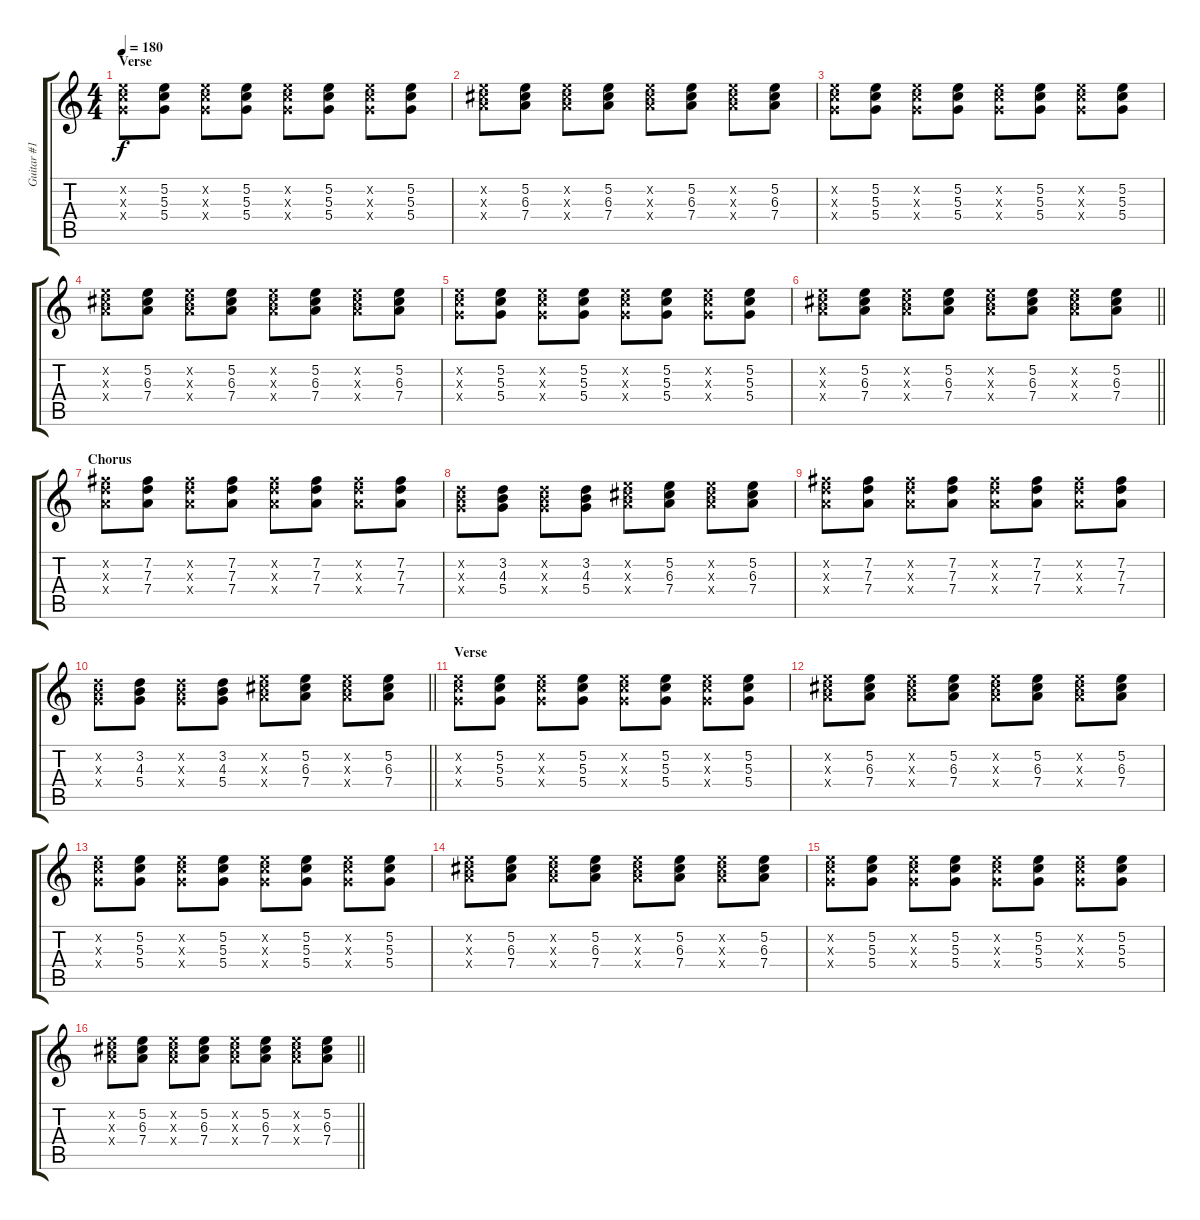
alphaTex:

\track ("Guitar #1" "Guitar #1") {instrument electricguitarclean}
\staff {score tabs}
\tuning (E4 B3 G3 D3 A2 E2) {hide}
\ts (4 4)
\section ("" "Verse")
\tempo 180
\clef g2
\ks c
(5.2{x} 5.3{x} 5.4{x}).8{dy f instrument electricguitarclean} (5.2 5.3 5.4).8 (5.2{x} 5.3{x} 5.4{x}).8 (5.2 5.3 5.4).8 (5.2{x} 5.3{x} 5.4{x}).8 (5.2 5.3 5.4).8 (5.2{x} 5.3{x} 5.4{x}).8 (5.2 5.3 5.4).8 |
(5.2{x} 6.3{x} 7.4{x}).8 (5.2 6.3 7.4).8 (5.2{x} 6.3{x} 7.4{x}).8 (5.2 6.3 7.4).8 (5.2{x} 6.3{x} 7.4{x}).8 (5.2 6.3 7.4).8 (5.2{x} 6.3{x} 7.4{x}).8 (5.2 6.3 7.4).8 |
(5.2{x} 5.3{x} 5.4{x}).8 (5.2 5.3 5.4).8 (5.2{x} 5.3{x} 5.4{x}).8 (5.2 5.3 5.4).8 (5.2{x} 5.3{x} 5.4{x}).8 (5.2 5.3 5.4).8 (5.2{x} 5.3{x} 5.4{x}).8 (5.2 5.3 5.4).8 |
(5.2{x} 6.3{x} 7.4{x}).8 (5.2 6.3 7.4).8 (5.2{x} 6.3{x} 7.4{x}).8 (5.2 6.3 7.4).8 (5.2{x} 6.3{x} 7.4{x}).8 (5.2 6.3 7.4).8 (5.2{x} 6.3{x} 7.4{x}).8 (5.2 6.3 7.4).8 |
(5.2{x} 5.3{x} 5.4{x}).8 (5.2 5.3 5.4).8 (5.2{x} 5.3{x} 5.4{x}).8 (5.2 5.3 5.4).8 (5.2{x} 5.3{x} 5.4{x}).8 (5.2 5.3 5.4).8 (5.2{x} 5.3{x} 5.4{x}).8 (5.2 5.3 5.4).8 |
\barLineRight lightlight
(5.2{x} 6.3{x} 7.4{x}).8 (5.2 6.3 7.4).8 (5.2{x} 6.3{x} 7.4{x}).8 (5.2 6.3 7.4).8 (5.2{x} 6.3{x} 7.4{x}).8 (5.2 6.3 7.4).8 (5.2{x} 6.3{x} 7.4{x}).8 (5.2 6.3 7.4).8 |
\section ("" "Chorus")
(7.2{x} 7.3{x} 7.4{x}).8 (7.2 7.3 7.4).8 (7.2{x} 7.3{x} 7.4{x}).8 (7.2 7.3 7.4).8 (7.2{x} 7.3{x} 7.4{x}).8 (7.2 7.3 7.4).8 (7.2{x} 7.3{x} 7.4{x}).8 (7.2 7.3 7.4).8 |
(3.2{x} 4.3{x} 5.4{x}).8 (3.2 4.3 5.4).8 (3.2{x} 4.3{x} 5.4{x}).8 (3.2 4.3 5.4).8 (5.2{x} 6.3{x} 7.4{x}).8 (5.2 6.3 7.4).8 (5.2{x} 6.3{x} 7.4{x}).8 (5.2 6.3 7.4).8 |
(7.2{x} 7.3{x} 7.4{x}).8 (7.2 7.3 7.4).8 (7.2{x} 7.3{x} 7.4{x}).8 (7.2 7.3 7.4).8 (7.2{x} 7.3{x} 7.4{x}).8 (7.2 7.3 7.4).8 (7.2{x} 7.3{x} 7.4{x}).8 (7.2 7.3 7.4).8 |
\barLineRight lightlight
(3.2{x} 4.3{x} 5.4{x}).8 (3.2 4.3 5.4).8 (3.2{x} 4.3{x} 5.4{x}).8 (3.2 4.3 5.4).8 (5.2{x} 6.3{x} 7.4{x}).8 (5.2 6.3 7.4).8 (5.2{x} 6.3{x} 7.4{x}).8 (5.2 6.3 7.4).8 |
\section ("" "Verse")
(5.2{x} 5.3{x} 5.4{x}).8 (5.2 5.3 5.4).8 (5.2{x} 5.3{x} 5.4{x}).8 (5.2 5.3 5.4).8 (5.2{x} 5.3{x} 5.4{x}).8 (5.2 5.3 5.4).8 (5.2{x} 5.3{x} 5.4{x}).8 (5.2 5.3 5.4).8 |
(5.2{x} 6.3{x} 7.4{x}).8 (5.2 6.3 7.4).8 (5.2{x} 6.3{x} 7.4{x}).8 (5.2 6.3 7.4).8 (5.2{x} 6.3{x} 7.4{x}).8 (5.2 6.3 7.4).8 (5.2{x} 6.3{x} 7.4{x}).8 (5.2 6.3 7.4).8 |
(5.2{x} 5.3{x} 5.4{x}).8 (5.2 5.3 5.4).8 (5.2{x} 5.3{x} 5.4{x}).8 (5.2 5.3 5.4).8 (5.2{x} 5.3{x} 5.4{x}).8 (5.2 5.3 5.4).8 (5.2{x} 5.3{x} 5.4{x}).8 (5.2 5.3 5.4).8 |
(5.2{x} 6.3{x} 7.4{x}).8 (5.2 6.3 7.4).8 (5.2{x} 6.3{x} 7.4{x}).8 (5.2 6.3 7.4).8 (5.2{x} 6.3{x} 7.4{x}).8 (5.2 6.3 7.4).8 (5.2{x} 6.3{x} 7.4{x}).8 (5.2 6.3 7.4).8 |
(5.2{x} 5.3{x} 5.4{x}).8 (5.2 5.3 5.4).8 (5.2{x} 5.3{x} 5.4{x}).8 (5.2 5.3 5.4).8 (5.2{x} 5.3{x} 5.4{x}).8 (5.2 5.3 5.4).8 (5.2{x} 5.3{x} 5.4{x}).8 (5.2 5.3 5.4).8 |
\barLineRight lightlight
(5.2{x} 6.3{x} 7.4{x}).8 (5.2 6.3 7.4).8 (5.2{x} 6.3{x} 7.4{x}).8 (5.2 6.3 7.4).8 (5.2{x} 6.3{x} 7.4{x}).8 (5.2 6.3 7.4).8 (5.2{x} 6.3{x} 7.4{x}).8 (5.2 6.3 7.4).8
